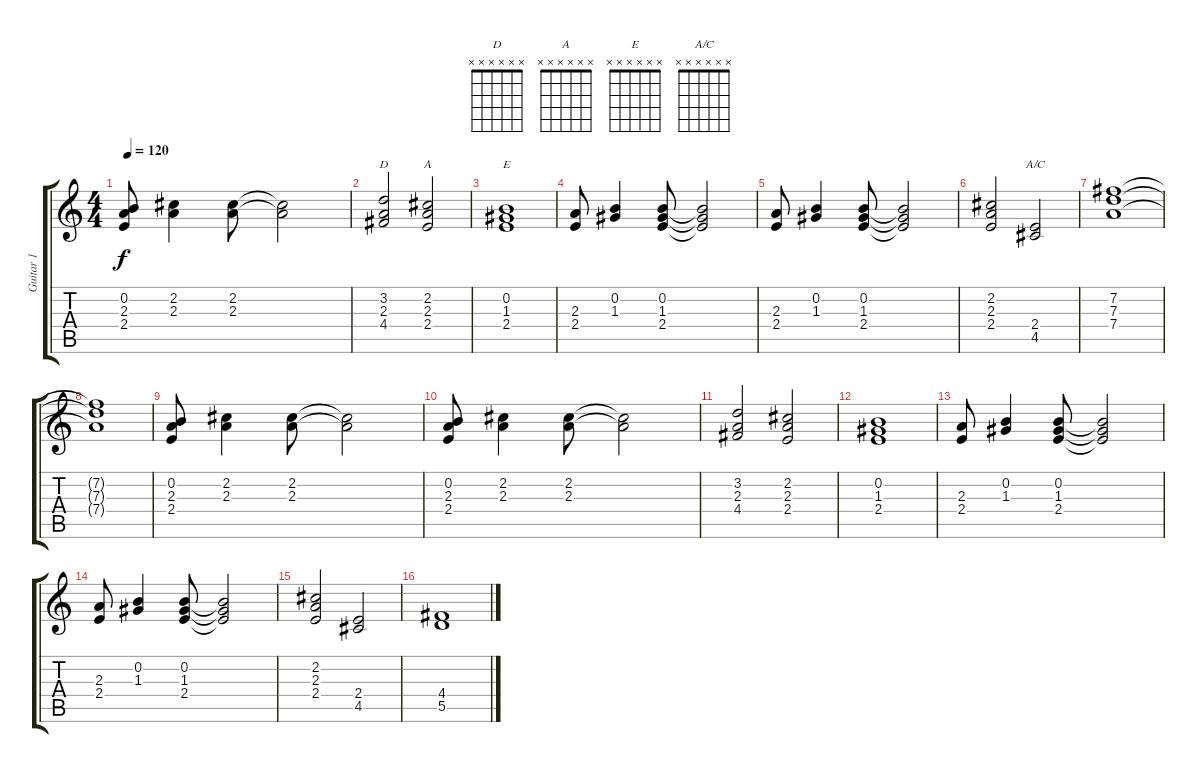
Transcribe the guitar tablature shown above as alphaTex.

\track ("Guitar 1" "Guitar 1") {instrument acousticguitarsteel}
\staff {score tabs}
\tuning (E4 B3 G3 D3 A2 E2) {hide}
\chord ("D" x x x x x x) {firstfret 0}
\chord ("A" x x x x x x) {firstfret 0}
\chord ("E" x x x x x x) {firstfret 0}
\chord ("A/C" x x x x x x) {firstfret 0}
\ts (4 4)
\tempo 120
\clef g2
\ks c
(0.2 2.3 2.4).8{dy f} (2.2 2.3).4 (2.2 2.3).8 (2.2{t} 2.3{t}).2 |
(3.2 2.3 4.4).2{ch "D"} (2.2 2.3 2.4).2{ch "A"} |
(0.2 1.3 2.4).1{ch "E"} |
(2.3 2.4).8 (0.2 1.3).4 (0.2 1.3 2.4).8 (0.2{t} 1.3{t} 2.4{t}).2 |
(2.3 2.4).8 (0.2 1.3).4 (0.2 1.3 2.4).8 (0.2{t} 1.3{t} 2.4{t}).2 |
(2.2 2.3 2.4).2 (2.4 4.5).2{ch "A/C"} |
(7.2 7.3 7.4).1 |
(7.2{t} 7.3{t} 7.4{t}).1 |
(0.2 2.3 2.4).8 (2.2 2.3).4 (2.2 2.3).8 (2.2{t} 2.3{t}).2 |
(0.2 2.3 2.4).8 (2.2 2.3).4 (2.2 2.3).8 (2.2{t} 2.3{t}).2 |
(3.2 2.3 4.4).2 (2.2 2.3 2.4).2 |
(0.2 1.3 2.4).1 |
(2.3 2.4).8 (0.2 1.3).4 (0.2 1.3 2.4).8 (0.2{t} 1.3{t} 2.4{t}).2 |
(2.3 2.4).8 (0.2 1.3).4 (0.2 1.3 2.4).8 (0.2{t} 1.3{t} 2.4{t}).2 |
(2.2 2.3 2.4).2 (2.4 4.5).2 |
(4.4 5.5).1
